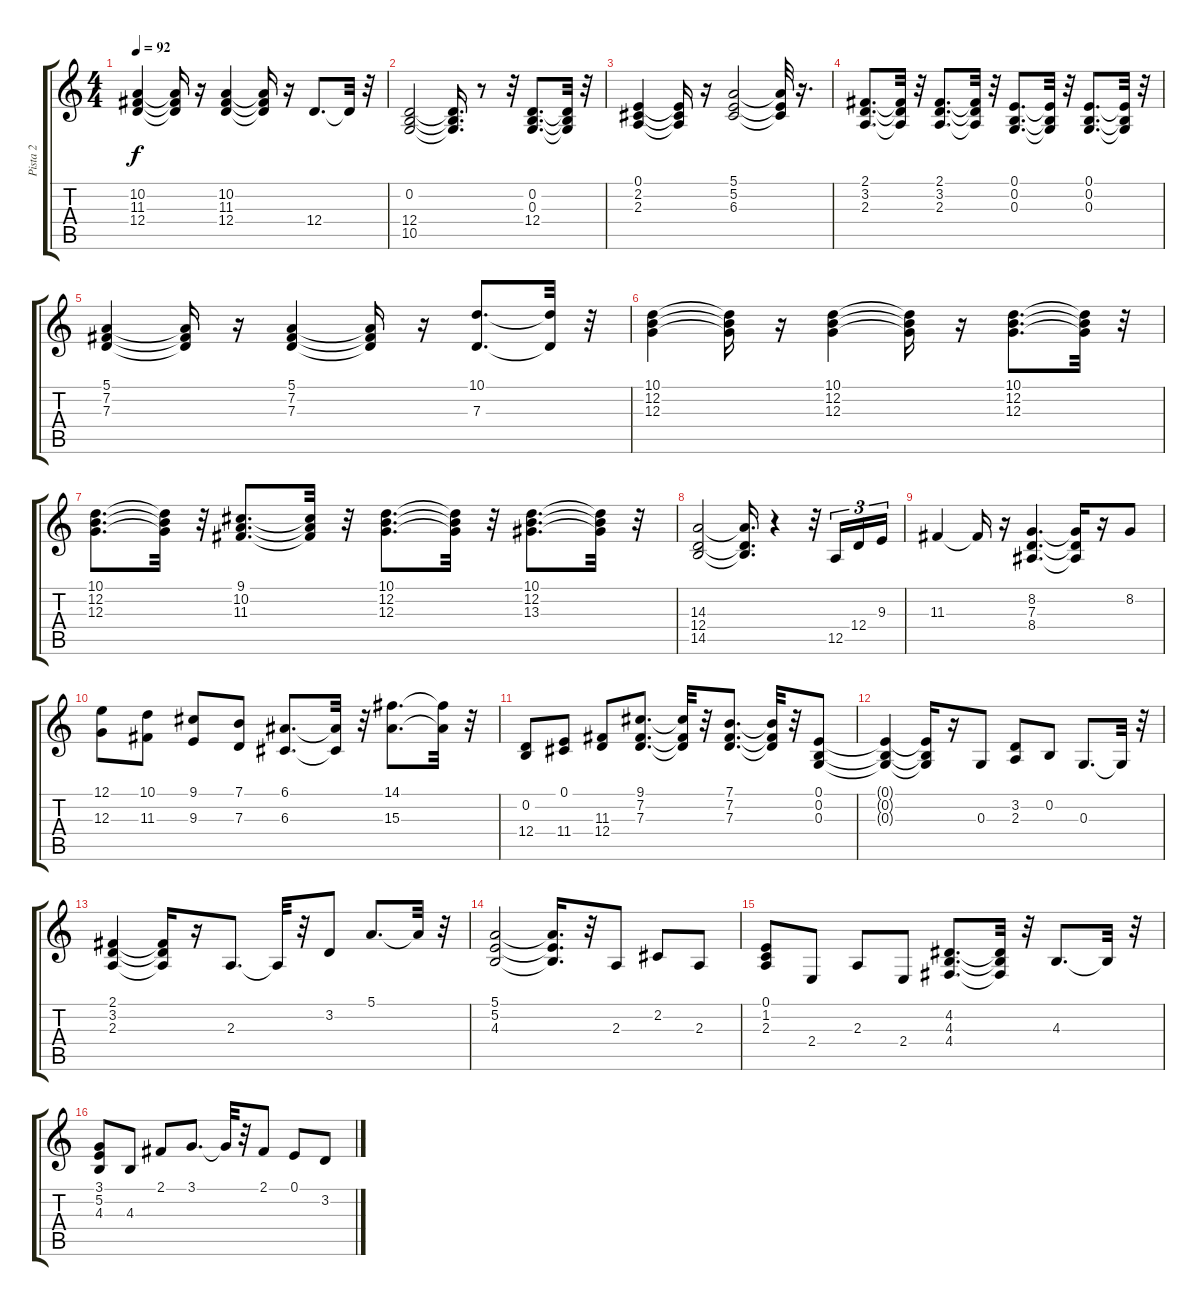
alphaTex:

\track ("Pista 2" "Pista 2") {instrument acousticgrandpiano}
\staff {score tabs}
\tuning (E4 B3 G3 D3 A2 E2) {hide}
\ts (4 4)
\tempo 92
\clef g2
\ks c
(10.2 11.3 12.4).4{dy f} (10.2{t} 11.3{t} 12.4{t}).16 r.16 (10.2 11.3 12.4).4 (10.2{t} 11.3{t} 12.4{t}).16 r.16 12.4.8{d} 12.4{t}.32 r.32 |
(0.2 12.4 10.5).2 (0.2{t} 12.4{t} 10.5{t}).16{d} r.8 r.32 (0.2 0.3 12.4).8{d} (0.2{t} 0.3{t} 12.4{t}).32 r.32 |
(0.1 2.2 2.3).4 (0.1{t} 2.2{t} 2.3{t}).16 r.16 (5.1 5.2 6.3).2 (5.1{t} 5.2{t} 6.3{t}).32 r.16{d} |
(2.1 3.2 2.3).8{d} (2.1{t} 3.2{t} 2.3{t}).32 r.32 (2.1 3.2 2.3).8{d} (2.1{t} 3.2{t} 2.3{t}).32 r.32 (0.1 0.2 0.3).8{d} (0.1{t} 0.2{t} 0.3{t}).32 r.32 (0.1 0.2 0.3).8{d} (0.1{t} 0.2{t} 0.3{t}).32 r.32 |
(5.1 7.2 7.3).4 (5.1{t} 7.2{t} 7.3{t}).16 r.16 (5.1 7.2 7.3).4 (5.1{t} 7.2{t} 7.3{t}).16 r.16 (10.1 7.3).8{d} (10.1{t} 7.3{t}).32 r.32 |
(10.1 12.2 12.3).4 (10.1{t} 12.2{t} 12.3{t}).16 r.16 (10.1 12.2 12.3).4 (10.1{t} 12.2{t} 12.3{t}).16 r.16 (10.1 12.2 12.3).8{d} (10.1{t} 12.2{t} 12.3{t}).32 r.32 |
(10.1 12.2 12.3).8{d} (10.1{t} 12.2{t} 12.3{t}).32 r.32 (9.1 10.2 11.3).8{d} (9.1{t} 10.2{t} 11.3{t}).32 r.32 (10.1 12.2 12.3).8{d} (10.1{t} 12.2{t} 12.3{t}).32 r.32 (10.1 12.2 13.3).8{d} (10.1{t} 12.2{t} 13.3{t}).32 r.32 |
(14.3 12.4 14.5).2 (14.3{t} 12.4{t} 14.5{t}).16{d} r.4 r.32 12.5.16{tu (3 2)} 12.4.16{tu (3 2)} 9.3.16{tu (3 2)} |
11.3.4 11.3{t}.16 r.16 (8.2 7.3 8.4).4{d} (8.2{t} 7.3{t} 8.4{t}).16 r.16 8.2.8 |
(12.1 12.3).8 (10.1 11.3).8 (9.1 9.3).8 (7.1 7.3).8 (6.1 6.3).8{d} (6.1{t} 6.3{t}).32 r.32 (14.1 15.3).8{d} (14.1{t} 15.3{t}).32 r.32 |
(0.2 12.4).8 (0.1 11.4).8 (11.3 12.4).8 (9.1 7.2 7.3).8{d} (9.1{t} 7.2{t} 7.3{t}).32 r.32 (7.1 7.2 7.3).8{d} (7.1{t} 7.2{t} 7.3{t}).32 r.32 (0.1 0.2 0.3).8 |
(0.1{t} 0.2{t} 0.3{t}).4 (0.1{t} 0.2{t} 0.3{t}).16 r.16 0.3.8 (3.2 2.3).8 0.2.8 0.3.8{d} 0.3{t}.32 r.32 |
(2.1 3.2 2.3).4 (2.1{t} 3.2{t} 2.3{t}).16 r.16 2.3.8{d} 2.3{t}.32 r.32 3.2.8 5.1.8{d} 5.1{t}.32 r.32 |
(5.1 5.2 4.3).2 (5.1{t} 5.2{t} 4.3{t}).16{d} r.32 2.3.8 2.2.8 2.3.8 |
(0.1 1.2 2.3).8 2.4.8 2.3.8 2.4.8 (4.2 4.3 4.4).8{d} (4.2{t} 4.3{t} 4.4{t}).32 r.32 4.3.8{d} 4.3{t}.32 r.32 |
(3.1 5.2 4.3).8 4.3.8 2.1.8 3.1.8{d} 3.1{t}.32 r.32 2.1.8 0.1.8 3.2.8
